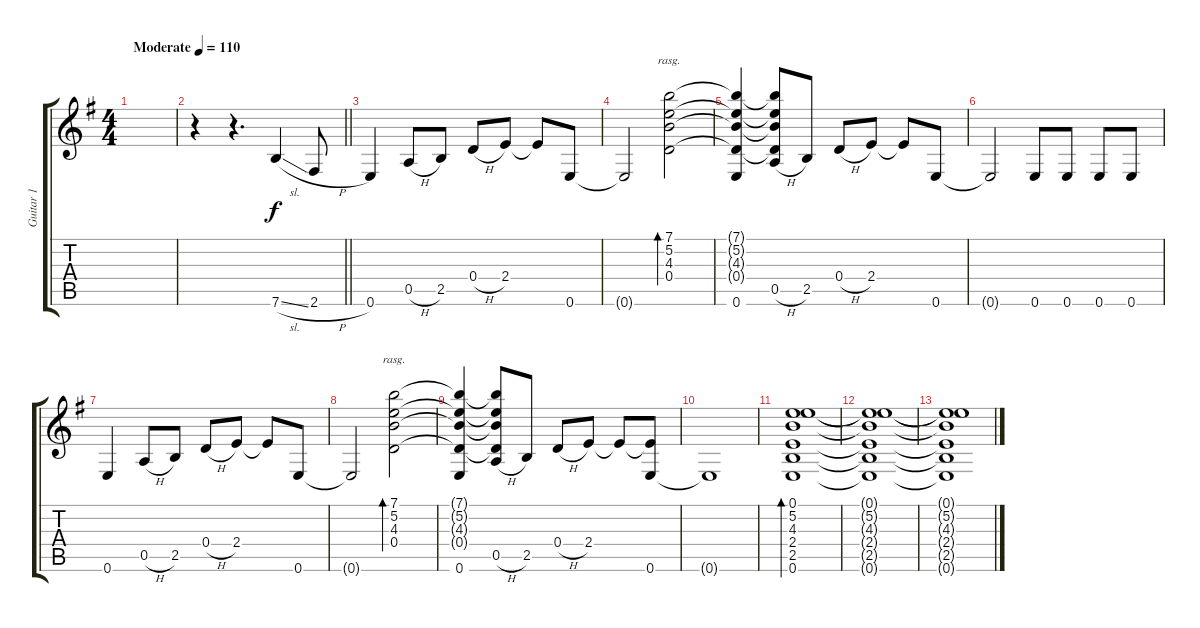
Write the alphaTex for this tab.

\track ("Guitar 1" "Guitar 1") {instrument acousticguitarsteel}
\staff {score tabs}
\tuning (E4 B3 G3 D3 A2 E2) {hide}
\ts (4 4)
\tempo (110 "Moderate")
\clef g2
\ks g
|
\barLineRight lightlight
r.4 r.4{d} 7.6{sl}.4 2.6{h}.8 |
0.6.4 0.5{h}.8 2.5.8 0.4{h}.8 2.4.8 2.4{t}.8 0.6.8 |
0.6{t}.2 (7.1 5.2 4.3 0.4).2{bd 480 rasg ii} |
(7.1{t} 5.2{t} 4.3{t} 0.4{t} 0.6).4 (7.1{t} 5.2{t} 4.3{t} 0.4{t} 0.5{h}).8 2.5.8 0.4{h}.8 2.4.8 2.4{t}.8 0.6.8 |
0.6{t}.2 0.6.8 0.6.8 0.6.8 0.6.8 |
0.6.4 0.5{h}.8 2.5.8 0.4{h}.8 2.4.8 2.4{t}.8 0.6.8 |
0.6{t}.2 (7.1 5.2 4.3 0.4).2{bd 480 rasg ii} |
(7.1{t} 5.2{t} 4.3{t} 0.4{t} 0.6).4 (7.1{t} 5.2{t} 4.3{t} 0.4{t} 0.5{h}).8 2.5.8 0.4{h}.8 2.4.8 2.4{t}.8 (2.4{t} 0.6).8 |
0.6{t}.1 |
(0.1 5.2 4.3 2.4 2.5 0.6).1{bd 240} |
(0.1{t} 5.2{t} 4.3{t} 2.4{t} 2.5{t} 0.6{t}).1{volume 7} |
(0.1{t} 5.2{t} 4.3{t} 2.4{t} 2.5{t} 0.6{t}).1{volume 0}
